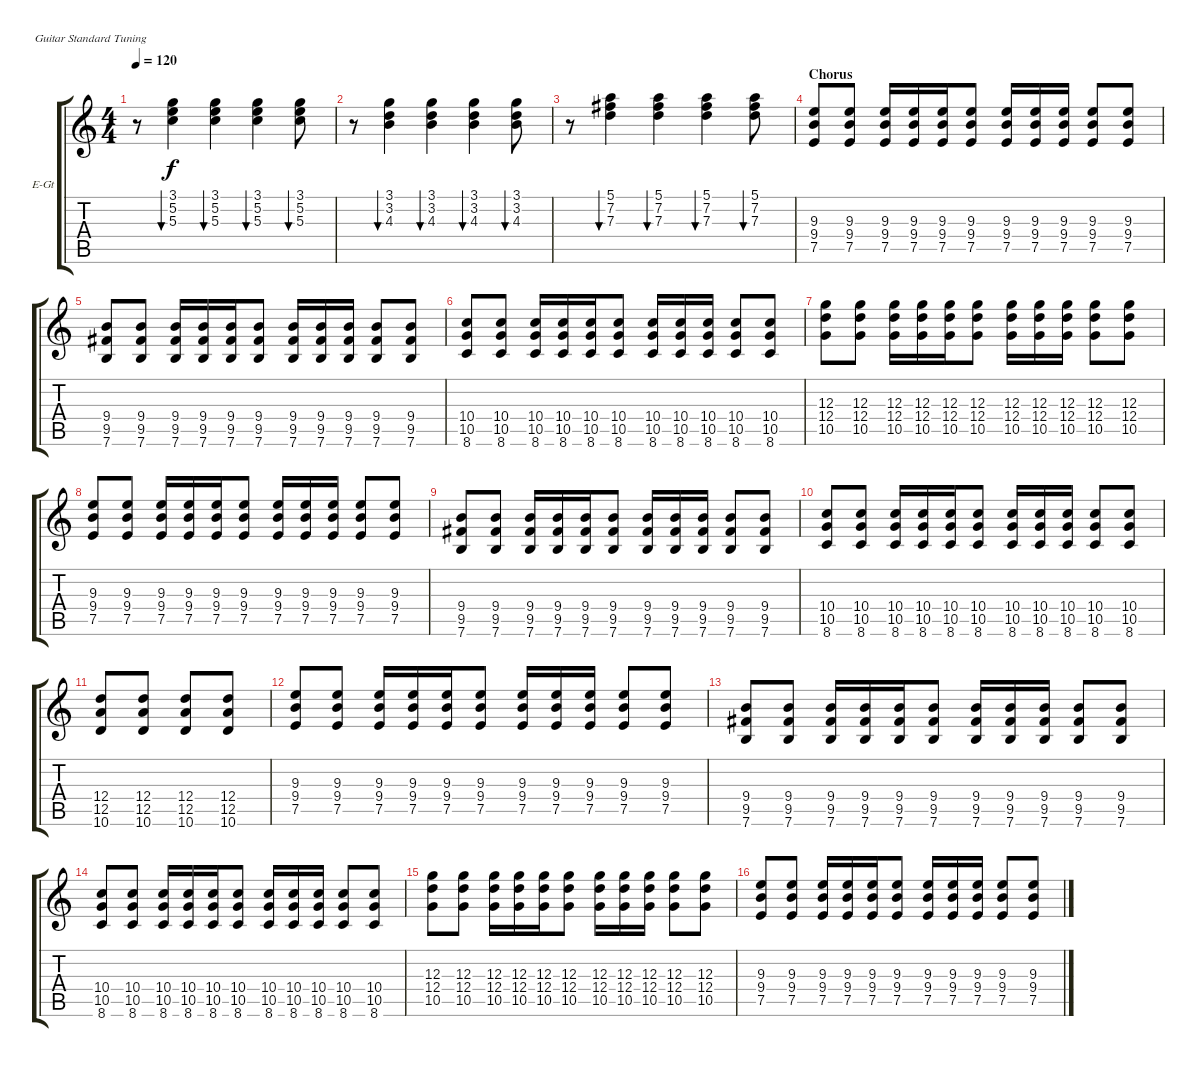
\defaultSystemsLayout 4
\bracketExtendMode groupsimilarinstruments
\firstSystemTrackNameOrientation horizontal
\otherSystemsTrackNameOrientation horizontal
\track ("Rythm Gt" "E-Gt") {instrument electricguitarclean}
\staff {score tabs}
\tuning (E4 B3 G3 D3 A2 E2)
\ts (4 4)
\tempo 120
\clef g2
\ks c
r.8{dy f} (3.1 5.2 5.3).4{bu 30} (3.1 5.2 5.3).4{bu 30} (3.1 5.2 5.3).4{bu 30} (3.1 5.2 5.3).8{bu 30} |
r.8 (3.1 3.2 4.3).4{bu 30} (3.1 3.2 4.3).4{bu 30} (3.1 3.2 4.3).4{bu 30} (3.1 3.2 4.3).8{bu 30} |
r.8 (5.1 7.2 7.3).4{bu 30} (5.1 7.2 7.3).4{bu 30} (5.1 7.2 7.3).4{bu 30} (5.1 7.2 7.3).8{bu 30} |
\section ("" "Chorus")
(7.5 9.4 9.3).8 (7.5 9.4 9.3).8 (7.5 9.4 9.3).16 (7.5 9.4 9.3).16 (7.5 9.4 9.3).16 (7.5 9.4 9.3).8 (7.5 9.4 9.3).16 (7.5 9.4 9.3).16 (7.5 9.4 9.3).16 (7.5 9.4 9.3).8 (7.5 9.4 9.3).8 |
(7.6 9.5 9.4).8 (7.6 9.5 9.4).8 (7.6 9.5 9.4).16 (7.6 9.5 9.4).16 (7.6 9.5 9.4).16 (7.6 9.5 9.4).8 (7.6 9.5 9.4).16 (7.6 9.5 9.4).16 (7.6 9.5 9.4).16 (7.6 9.5 9.4).8 (7.6 9.5 9.4).8 |
(8.6 10.5 10.4).8 (8.6 10.5 10.4).8 (8.6 10.5 10.4).16 (8.6 10.5 10.4).16 (8.6 10.5 10.4).16 (8.6 10.5 10.4).8 (8.6 10.5 10.4).16 (8.6 10.5 10.4).16 (8.6 10.5 10.4).16 (8.6 10.5 10.4).8 (8.6 10.5 10.4).8 |
(10.5 12.4 12.3).8 (10.5 12.4 12.3).8 (10.5 12.4 12.3).16 (10.5 12.4 12.3).16 (10.5 12.4 12.3).16 (10.5 12.4 12.3).8 (10.5 12.4 12.3).16 (10.5 12.4 12.3).16 (10.5 12.4 12.3).16 (10.5 12.4 12.3).8 (10.5 12.4 12.3).8 |
(7.5 9.4 9.3).8 (7.5 9.4 9.3).8 (7.5 9.4 9.3).16 (7.5 9.4 9.3).16 (7.5 9.4 9.3).16 (7.5 9.4 9.3).8 (7.5 9.4 9.3).16 (7.5 9.4 9.3).16 (7.5 9.4 9.3).16 (7.5 9.4 9.3).8 (7.5 9.4 9.3).8 |
(7.6 9.5 9.4).8 (7.6 9.5 9.4).8 (7.6 9.5 9.4).16 (7.6 9.5 9.4).16 (7.6 9.5 9.4).16 (7.6 9.5 9.4).8 (7.6 9.5 9.4).16 (7.6 9.5 9.4).16 (7.6 9.5 9.4).16 (7.6 9.5 9.4).8 (7.6 9.5 9.4).8 |
(8.6 10.5 10.4).8 (8.6 10.5 10.4).8 (8.6 10.5 10.4).16 (8.6 10.5 10.4).16 (8.6 10.5 10.4).16 (8.6 10.5 10.4).8 (8.6 10.5 10.4).16 (8.6 10.5 10.4).16 (8.6 10.5 10.4).16 (8.6 10.5 10.4).8 (8.6 10.5 10.4).8 |
(12.4 10.6 12.5).8 (12.4 10.6 12.5).8 (12.4 10.6 12.5).8 (12.4 10.6 12.5).8 |
(7.5 9.4 9.3).8 (7.5 9.4 9.3).8 (7.5 9.4 9.3).16 (7.5 9.4 9.3).16 (7.5 9.4 9.3).16 (7.5 9.4 9.3).8 (7.5 9.4 9.3).16 (7.5 9.4 9.3).16 (7.5 9.4 9.3).16 (7.5 9.4 9.3).8 (7.5 9.4 9.3).8 |
(7.6 9.5 9.4).8 (7.6 9.5 9.4).8 (7.6 9.5 9.4).16 (7.6 9.5 9.4).16 (7.6 9.5 9.4).16 (7.6 9.5 9.4).8 (7.6 9.5 9.4).16 (7.6 9.5 9.4).16 (7.6 9.5 9.4).16 (7.6 9.5 9.4).8 (7.6 9.5 9.4).8 |
(8.6 10.5 10.4).8 (8.6 10.5 10.4).8 (8.6 10.5 10.4).16 (8.6 10.5 10.4).16 (8.6 10.5 10.4).16 (8.6 10.5 10.4).8 (8.6 10.5 10.4).16 (8.6 10.5 10.4).16 (8.6 10.5 10.4).16 (8.6 10.5 10.4).8 (8.6 10.5 10.4).8 |
(10.5 12.4 12.3).8 (10.5 12.4 12.3).8 (10.5 12.4 12.3).16 (10.5 12.4 12.3).16 (10.5 12.4 12.3).16 (10.5 12.4 12.3).8 (10.5 12.4 12.3).16 (10.5 12.4 12.3).16 (10.5 12.4 12.3).16 (10.5 12.4 12.3).8 (10.5 12.4 12.3).8 |
(7.5 9.4 9.3).8 (7.5 9.4 9.3).8 (7.5 9.4 9.3).16 (7.5 9.4 9.3).16 (7.5 9.4 9.3).16 (7.5 9.4 9.3).8 (7.5 9.4 9.3).16 (7.5 9.4 9.3).16 (7.5 9.4 9.3).16 (7.5 9.4 9.3).8 (7.5 9.4 9.3).8
